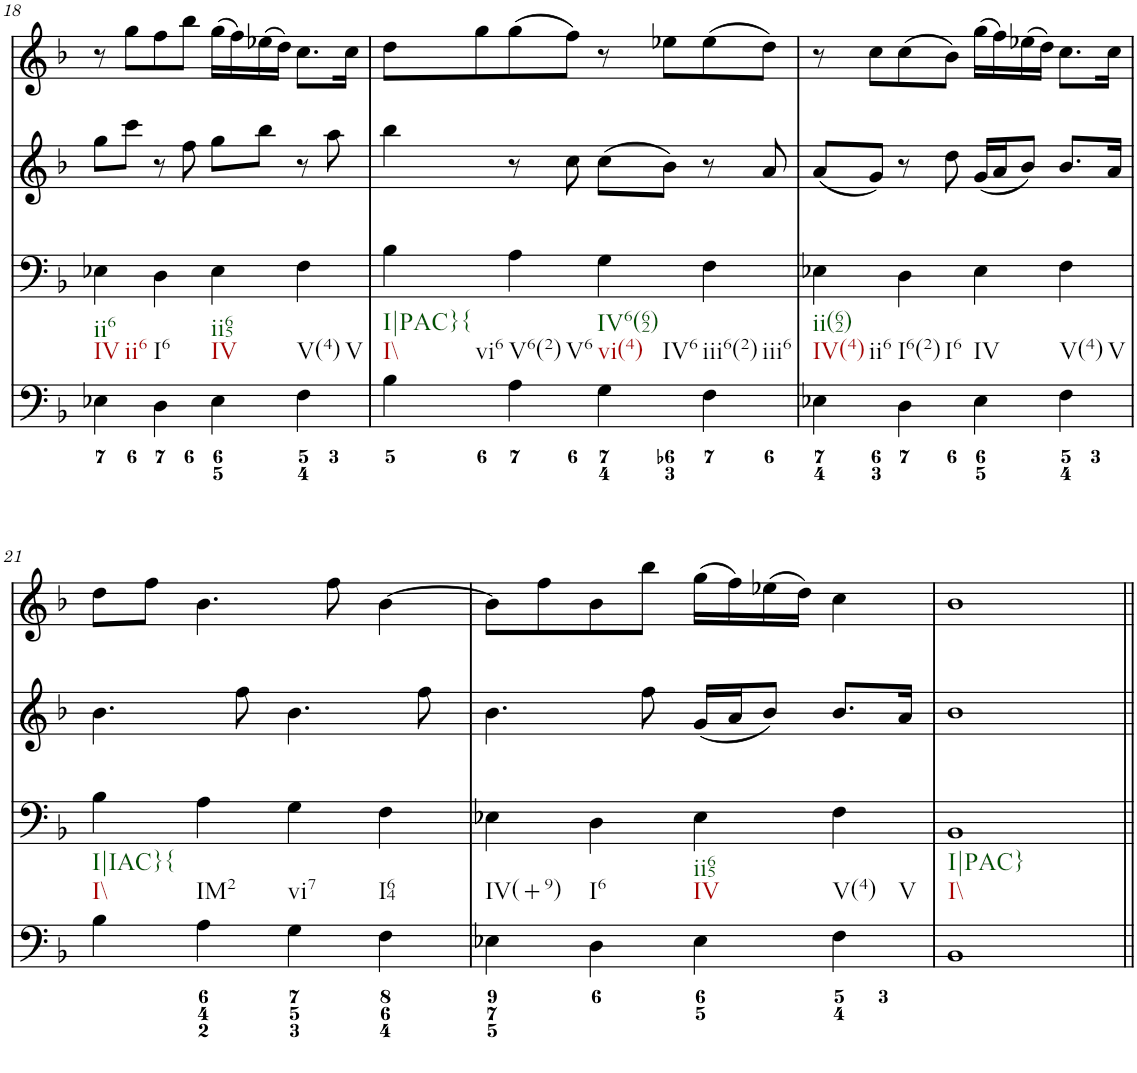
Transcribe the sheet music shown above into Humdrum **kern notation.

**kern	**kern	**kern	**kern
*part4	*part3	*part2	*part1
*staff4	*staff3	*staff2	*staff1
*I"Piano	*I"Piano	*I"Piano	*I"Piano
*I'Pno	*I'Pno	*I'Pno	*I'Pno
!!LO:PB:g=z
*clefF4	*clefF4	*clefG2	*clefG2
*k[b-]	*k[b-]	*k[b-]	*k[b-]
*F:	*F:	*F:	*F:
*M4/4	*M4/4	*M4/4	*M4/4
*met(c)	*met(c)	*met(c)	*met(c)
=18	=18	=18	=18
!LO:TX:b:t=IV	!	!	!
!LO:TX:b:t=ii6	!	!	!
!LO:TX:b:t=ii6	!	!	!
4E-X\	4E-X\	8gg\L	8r
.	.	8ccc\J	8gg\L
!LO:TX:b:t=I6	!	!	!
4D\	4D\	8r	8ff\
.	.	8ff\	8bb-\J
!LO:TX:b:t=IV	!	!	!
!LO:TX:b:t=ii65	!	!	!
4E-\	4E-\	8gg\L	(16gg\LL
.	.	.	16ff\)
.	.	8bb-\J	(16ee-X\
.	.	.	16dd\JJ)
!LO:TX:b:t=V(4)	!	!	!
!LO:TX:b:t=V	!	!	!
4F\	4F\	8r	8.cc\L
.	.	8aa\	.
.	.	.	16cc\Jk
=19	=19	=19	=19
!LO:TX:b:t=I\\	!	!	!
!LO:TX:b:t=I|PAC}{	!	!	!
!LO:TX:b:t=vi6	!	!	!
4B-\	4B-\	4bb-\	8dd\L
.	.	.	8gg\
!LO:TX:b:t=V6(2)	!	!	!
!LO:TX:b:t=V6	!	!	!
4A\	4A\	8r	(8gg\
.	.	8cc\	8ff\J)
!LO:TX:b:t=vi(4)	!	!	!
!LO:TX:b:t=IV6(62)	!	!	!
!LO:TX:b:t=IV6	!	!	!
4G\	4G\	(8cc\L	8r
.	.	8b-\J)	8ee-X\L
!LO:TX:b:t=iii6(2)	!	!	!
!LO:TX:b:t=iii6	!	!	!
4F\	4F\	8r	(8ee-\
.	.	8a/	8dd\J)
=20	=20	=20	=20
!LO:TX:b:t=IV(4)	!	!	!
!LO:TX:b:t=ii(62)	!	!	!
!LO:TX:b:t=ii6	!	!	!
4E-X\	4E-X\	(8a/L	8r
.	.	8g/J)	8cc\L
!LO:TX:b:t=I6(2)	!	!	!
!LO:TX:b:t=I6	!	!	!
4D\	4D\	8r	(8cc\
.	.	8dd\	8b-\J)
!LO:TX:b:t=IV	!	!	!
4E-\	4E-\	(16g/LL	(16gg\LL
.	.	16a/J	16ff\)
.	.	8b-/J)	(16ee-X\
.	.	.	16dd\JJ)
!LO:TX:b:t=V(4)	!	!	!
!LO:TX:b:t=V	!	!	!
4F\	4F\	8.b-/L	8.cc\L
.	.	16a/Jk	16cc\Jk
!!LO:LB:g=z
=21	=21	=21	=21
!LO:TX:b:t=I\\	!	!	!
!LO:TX:b:t=I|IAC}{	!	!	!
4B-\	4B-\	4.b-\	8dd\L
.	.	.	8ff\J
!LO:TX:b:t=IM2	!	!	!
4A\	4A\	.	4.b-\
.	.	8ff\	.
!LO:TX:b:t=vi7	!	!	!
4G\	4G\	4.b-\	.
.	.	.	8ff\
!LO:TX:b:t=I64	!	!	!
4F\	4F\	.	[4b-\
.	.	8ff\	.
=22	=22	=22	=22
!LO:TX:b:t=IV(+9)	!	!	!
4E-X\	4E-X\	4.b-\	8b-\L]
.	.	.	8ff\
!LO:TX:b:t=I6	!	!	!
4D\	4D\	.	8b-\
.	.	8ff\	8bb-\J
!LO:TX:b:t=IV	!	!	!
!LO:TX:b:t=ii65	!	!	!
4E-\	4E-\	(16g/LL	(16gg\LL
.	.	16a/J	16ff\)
.	.	8b-/J)	(16ee-X\
.	.	.	16dd\JJ)
!LO:TX:b:t=V(4)	!	!	!
!LO:TX:b:t=V	!	!	!
4F\	4F\	8.b-/L	4cc\
.	.	16a/Jk	.
=23	=23	=23	=23
!LO:TX:b:t=I\\	!	!	!
!LO:TX:b:t=I|PAC}	!	!	!
1BB-	1BB-	1b-	1b-
=||	=||	=||	=||
*-	*-	*-	*-
